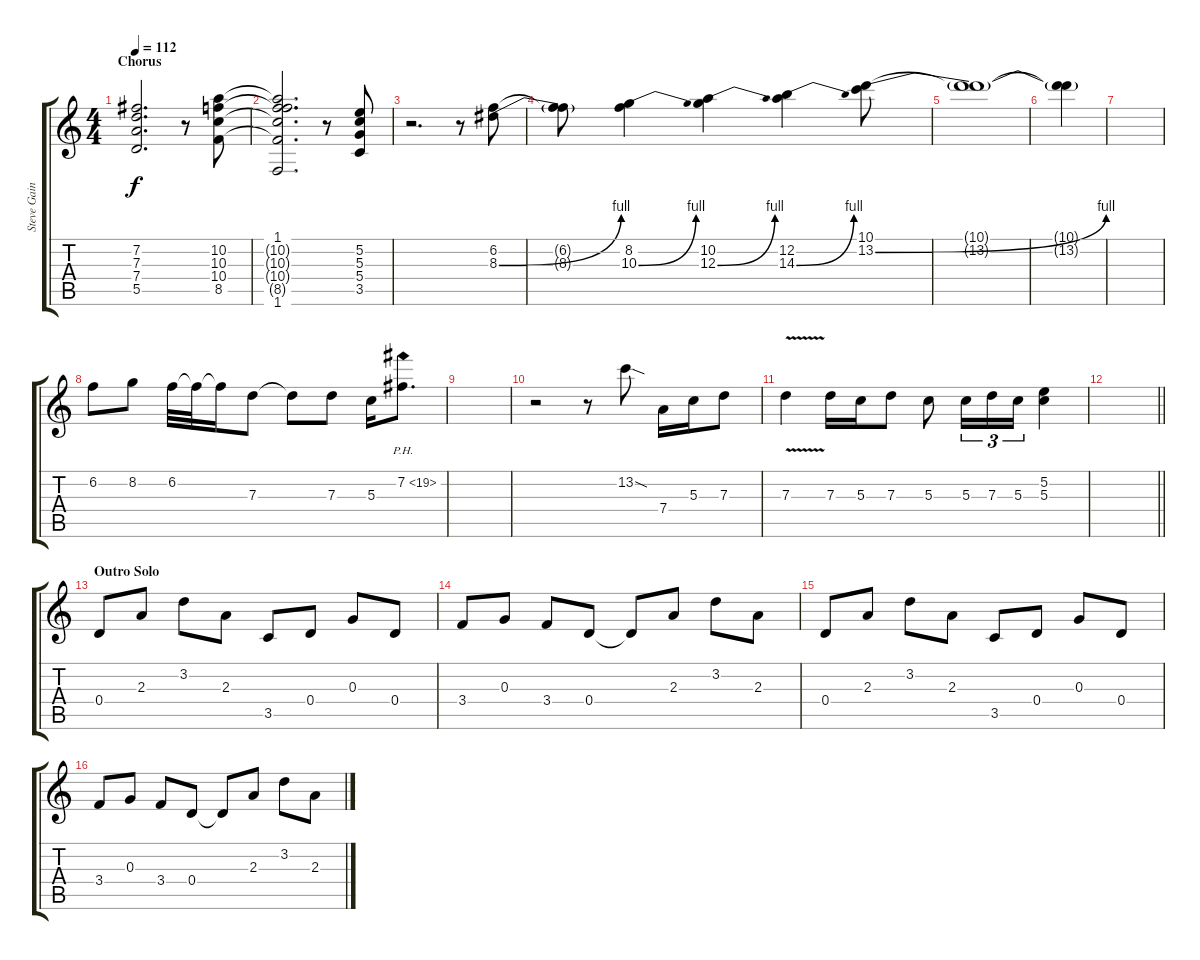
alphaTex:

\track ("Steve Gaines" "Steve Gain") {instrument electricguitarclean}
\staff {score tabs}
\tuning (E4 B3 G3 D3 A2 E2) {hide}
\ts (4 4)
\section ("" "Chorus")
\tempo 112
\clef g2
\ks c
(7.2 7.3 7.4 5.5).2{d dy f} r.8 (10.2 10.3 10.4 8.5).8 |
(1.1 10.2{t} 10.3{t} 10.4{t} 8.5{t} 1.6).2{d} r.8 (5.2 5.3 5.4 3.5).8 |
r.2{d} r.8{volume 11 instrument overdrivenguitar} (6.2 8.3{be (bend 0 0 60 4)}).8 |
(6.2{t} 8.3{t}).8 (8.2 10.3{be (bend 0 0 60 4)}).4 (10.2 12.3{be (bend 0 0 60 4)}).4 (12.2 14.3{be (bend 0 0 60 4)}).4 (10.1 13.2{be (bend 0 0 60 4)}).8 |
(10.1{t} 13.2{t}).1 |
(10.1{t} 13.2{t}).4 |
|
6.2.8 8.2.8 6.2.32 6.2{t}.32 6.2{t}.16 7.3.8 7.3{t}.8 7.3.8 5.3.16 7.2{ph 12}.8{d} |
|
r.2 r.8 13.2{sod}.8 7.4.16 5.3.16 7.3.8 |
7.3{v}.4 7.3.16 5.3.16 7.3.8 5.3.8 5.3.16{tu (3 2)} 7.3.16{tu (3 2)} 5.3.16{tu (3 2)} (5.2 5.3).4 |
\barLineRight lightlight
|
\section ("" "Outro Solo")
0.4.8{volume 10 instrument electricguitarclean} 2.3.8 3.2.8 2.3.8 3.5.8 0.4.8 0.3.8 0.4.8 |
3.4.8 0.3.8 3.4.8 0.4.8 0.4{t}.8 2.3.8 3.2.8 2.3.8 |
0.4.8 2.3.8 3.2.8 2.3.8 3.5.8 0.4.8 0.3.8 0.4.8 |
3.4.8 0.3.8 3.4.8 0.4.8 0.4{t}.8 2.3.8 3.2.8 2.3.8
